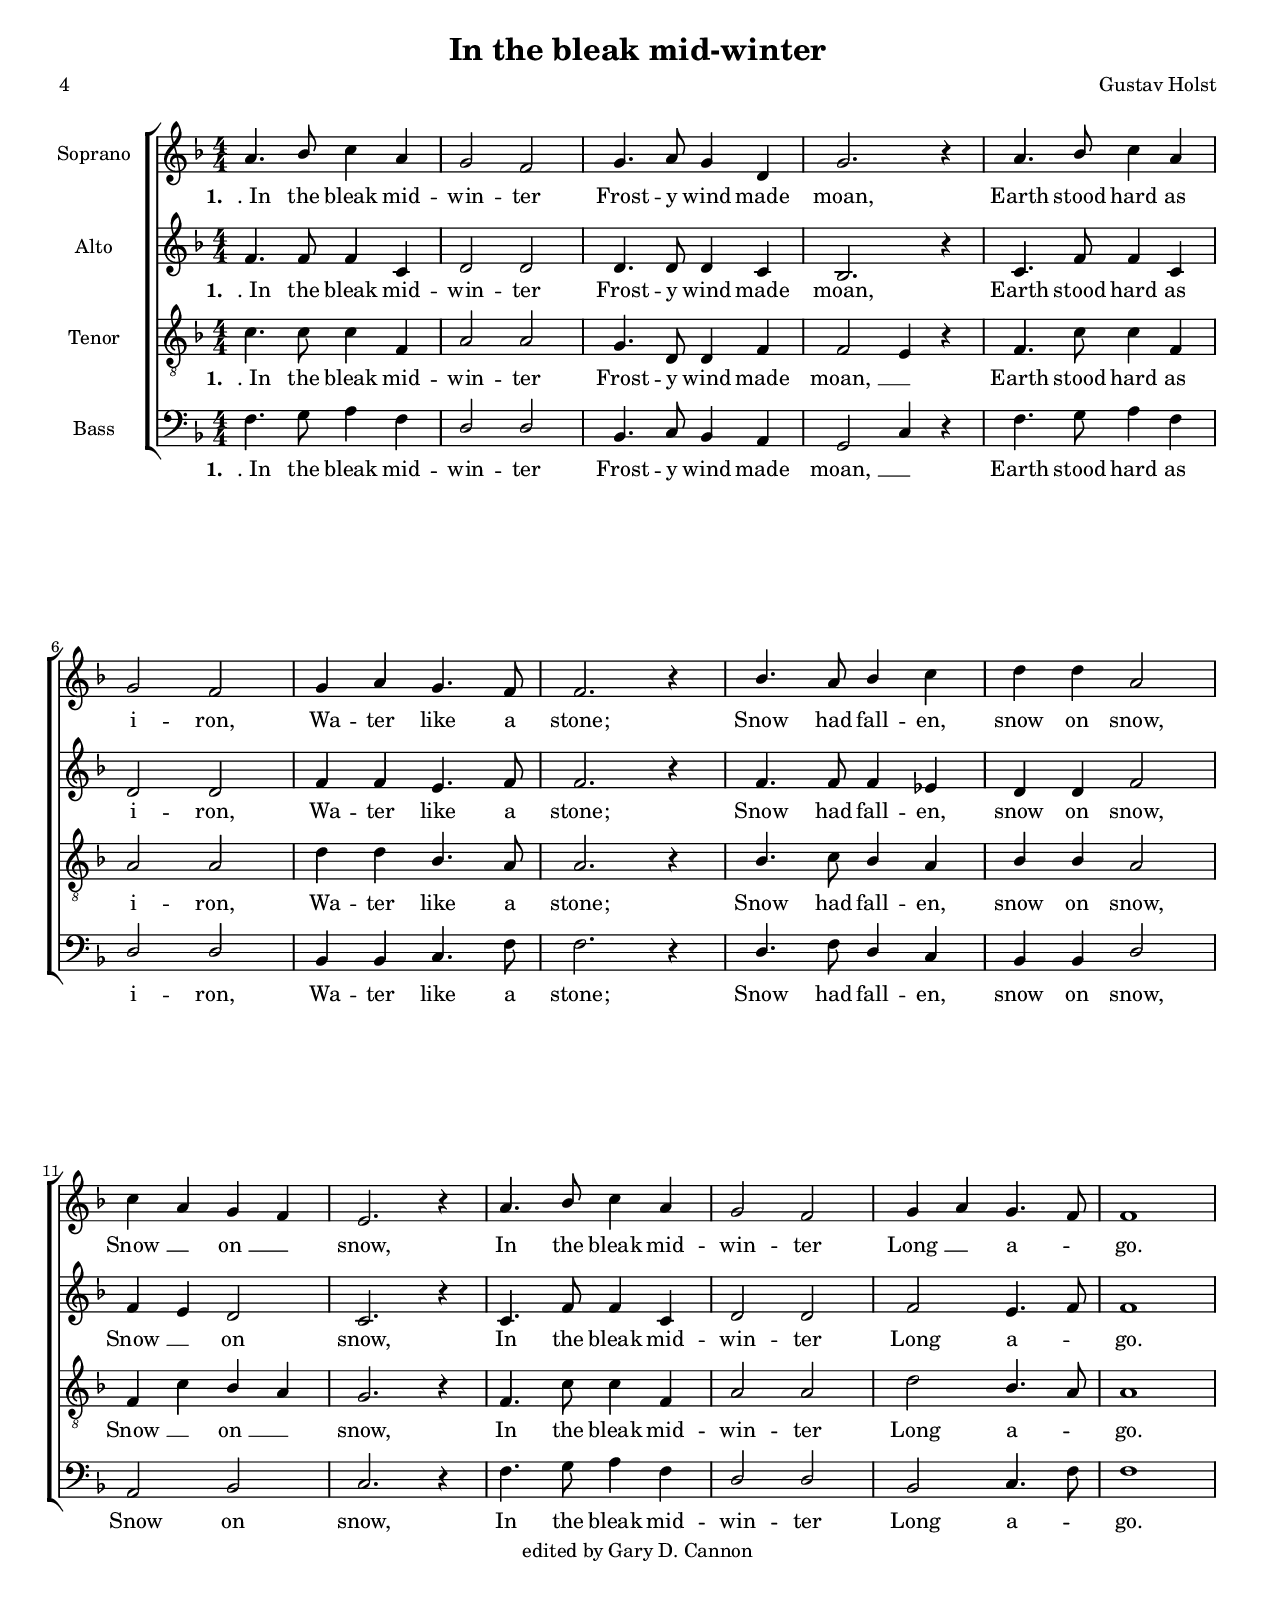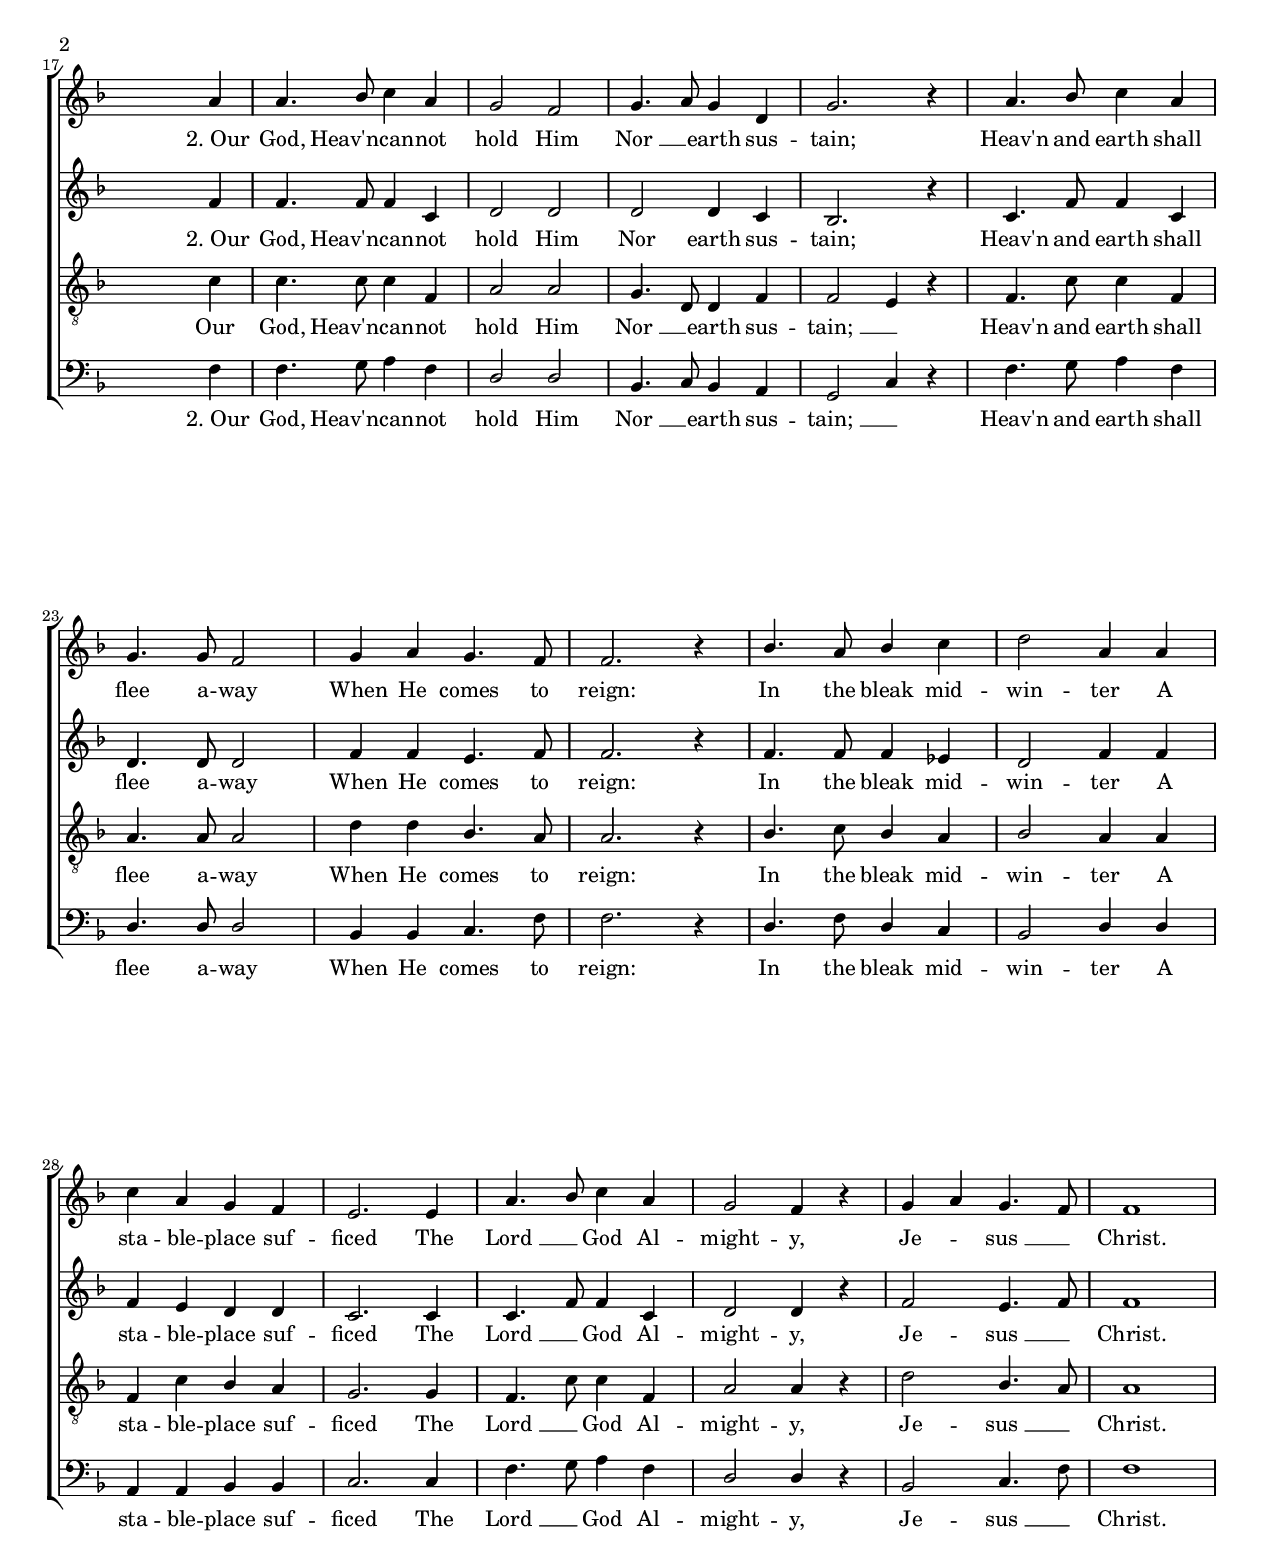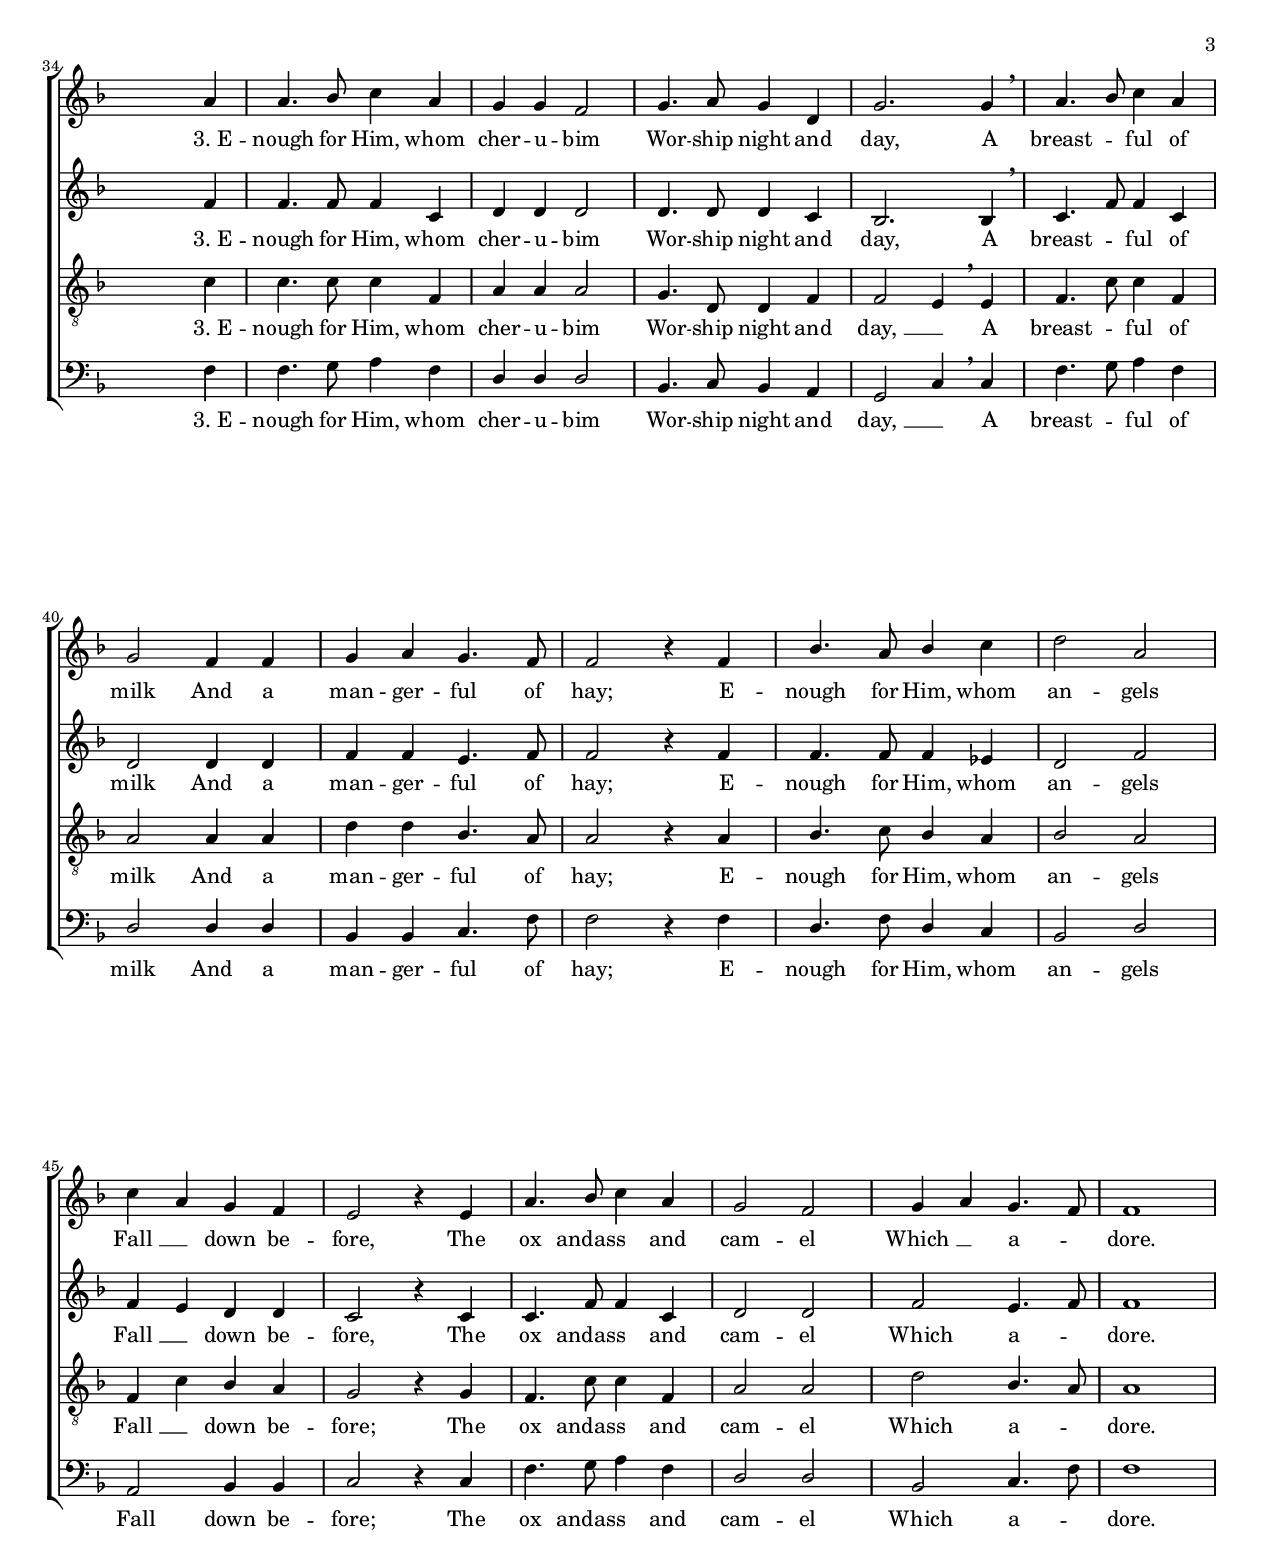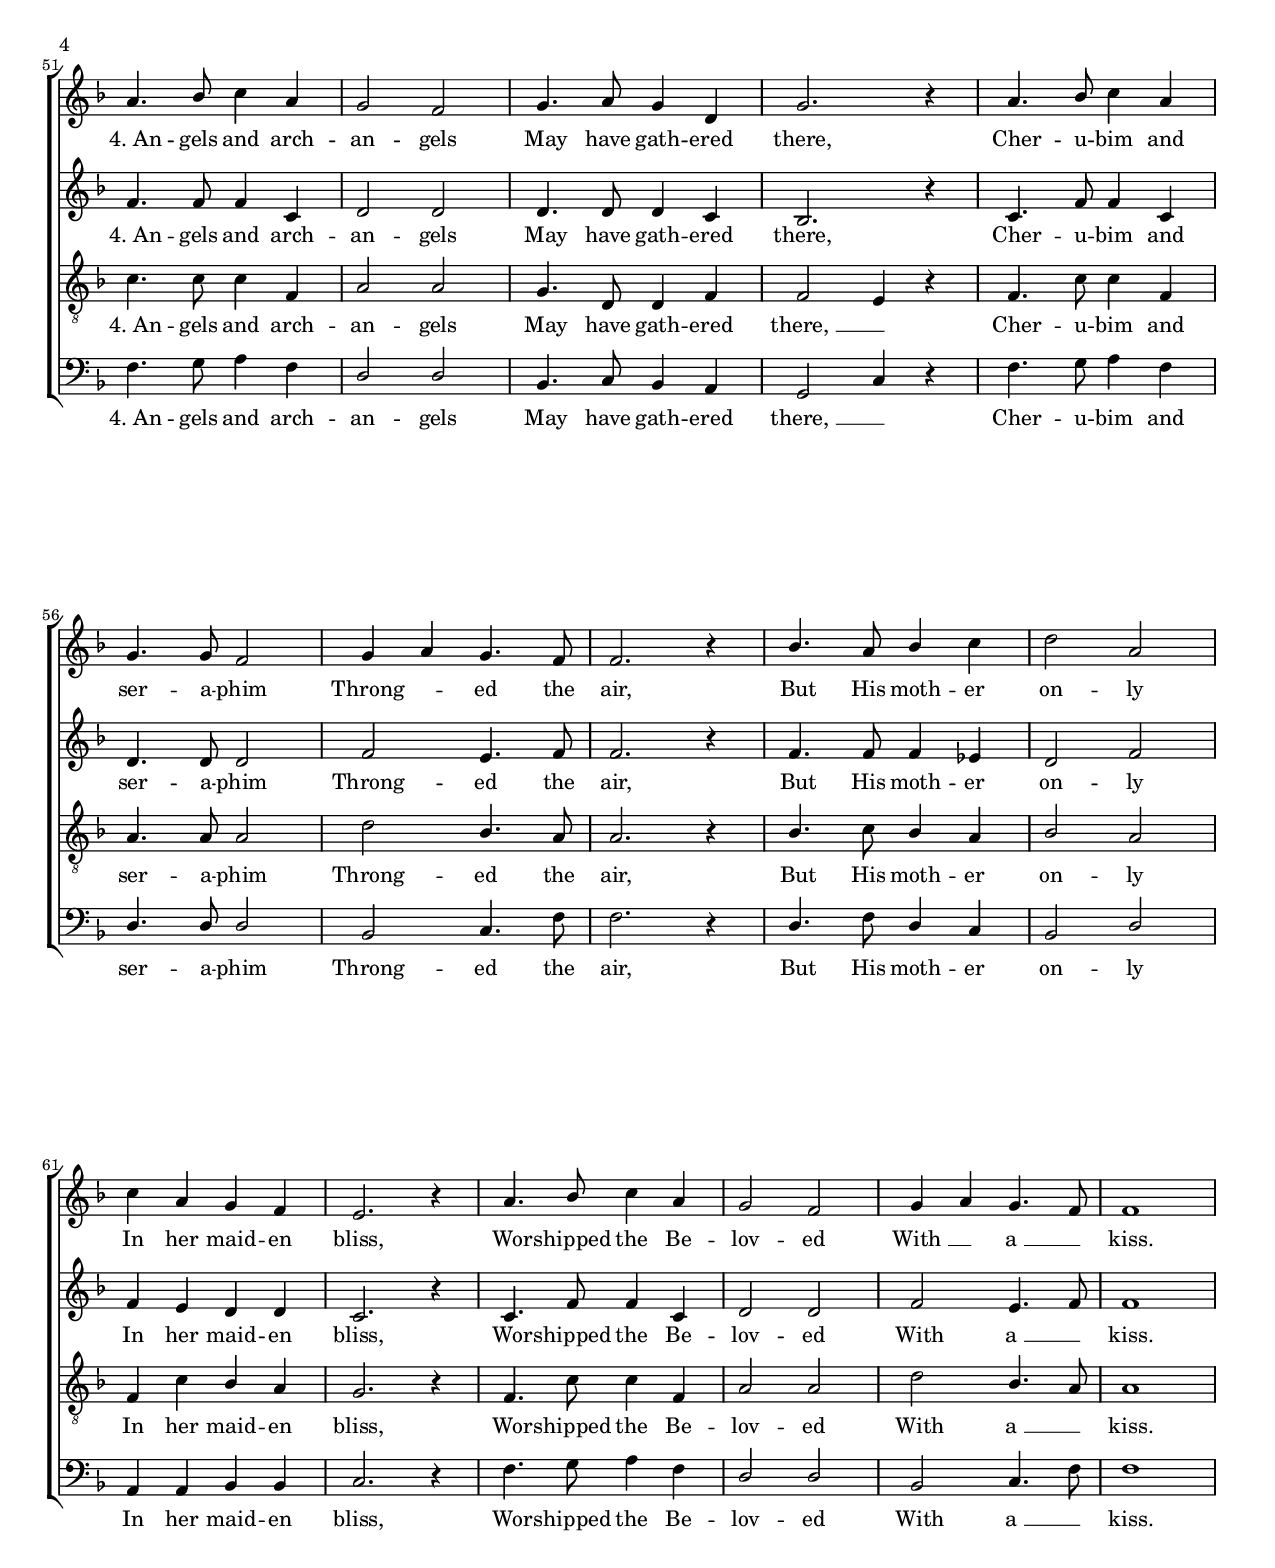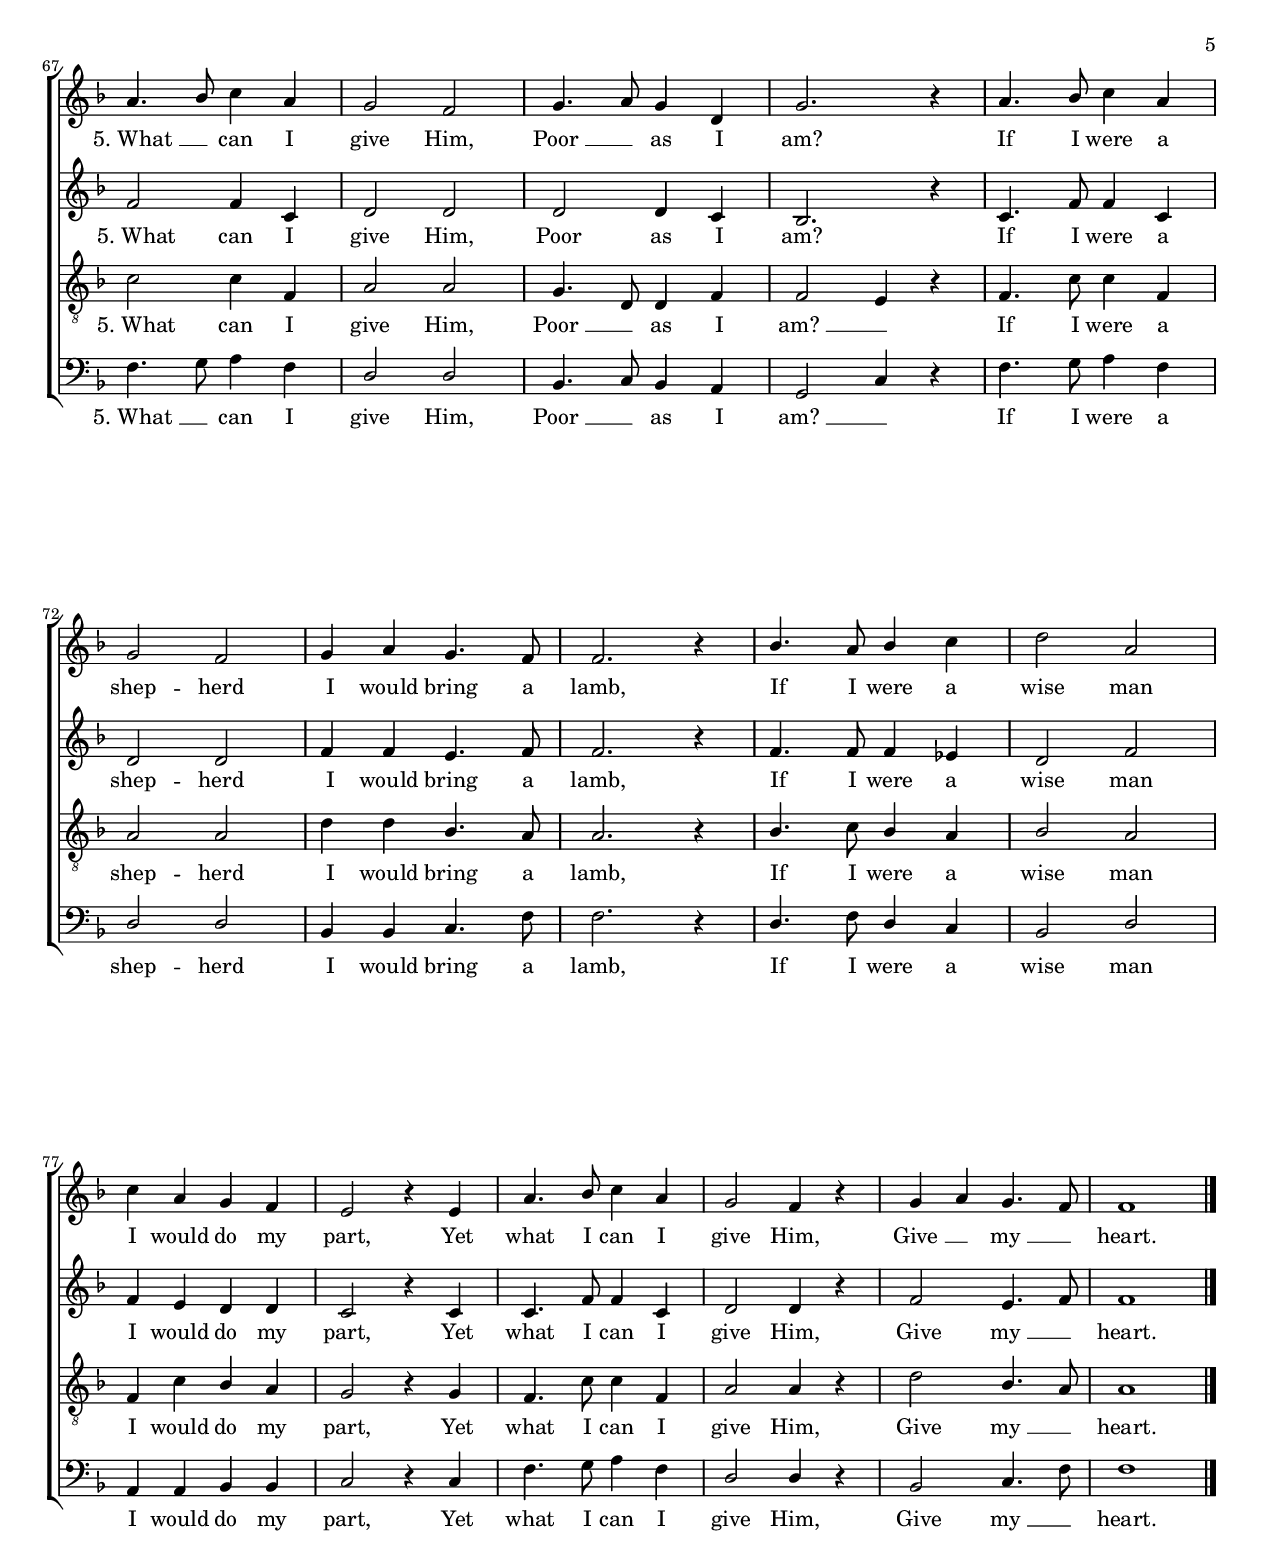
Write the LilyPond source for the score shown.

\version "2.24.1"
% automatically converted by musicxml2ly from /home/chrigu/Downloads/Holst_-_In_the_bleak_mid-winter.mxl
%\pointAndClickOff

\include "articulate.ly"

\header {
  title =  "In the bleak mid-winter"
  composer =  "Gustav Holst"
  poet =  "4"
  encodingsoftware =
  "PDFtoMusic Pro - 64-bits v1.7.4 Build 2421A (c) Myriad - http://www.myriad-online.com"
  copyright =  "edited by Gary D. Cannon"
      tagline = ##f
}

#(set-global-staff-size 16.947765714285715)
\paper {

  paper-width = 21.59\cm
  paper-height = 27.94\cm
  top-margin = 1.0\cm
  bottom-margin = 1.0\cm
  left-margin = 1.0\cm
  right-margin = 1.0\cm
  indent = 1.6607692307692308\cm
}
\layout {
  \context {
    \Score
    autoBeaming = ##f
  }
}
PartPOneVoiceOne =  {
  \clef "treble" \numericTimeSignature\time 4/4 \key f \major
  \stopStaff \override Staff.StaffSymbol.line-count = #5 \startStaff
  \pageBreak | % 1
  \stemUp a'4. \stemUp bes'8 \stemDown c''4 \stemUp a'4 | % 2
  \stemUp g'2 \stemUp f'2 | % 3
  \stemUp g'4. \stemUp a'8 \stemUp g'4 \stemUp d'4 | % 4
  \stemUp g'2. r4 | % 5
  \stemUp a'4. \stemUp bes'8 \stemDown c''4 \stemUp a'4 \break | % 6
  \stemUp g'2 \stemUp f'2 | % 7
  \stemUp g'4 \stemUp a'4 \stemUp g'4. \stemUp f'8 | % 8
  \stemUp f'2. r4 | % 9
  \stemUp bes'4. \stemUp a'8 \stemUp bes'4 \stemDown c''4 |
  \barNumberCheck #10
  \stemDown d''4 \stemDown d''4 \stemUp a'2 \break | % 11
  \stemDown c''4 \stemUp a'4 \stemUp g'4 \stemUp f'4 | % 12
  \stemUp e'2. r4 | % 13
  \stemUp a'4. \stemUp bes'8 \stemDown c''4 \stemUp a'4 | % 14
  \stemUp g'2 \stemUp f'2 | % 15
  \stemUp g'4 \stemUp a'4 \stemUp g'4. \stemUp f'8 | % 16
  \stemNeutral f'1 \pageBreak | % 17
  \stemUp s2. a'4 | % 18
  \stemUp a'4. \stemUp bes'8 \stemDown c''4 \stemUp a'4 | % 19
  \stemUp g'2 \stemUp f'2 | \barNumberCheck #20
  \stemUp g'4. \stemUp a'8 \stemUp g'4 \stemUp d'4 | % 21
  \stemUp g'2. r4 | % 22
  \stemUp a'4. \stemUp bes'8 \stemDown c''4 \stemUp a'4 \break | % 23
  \stemUp g'4. \stemUp g'8 \stemUp f'2 | % 24
  \stemUp g'4 \stemUp a'4 \stemUp g'4. \stemUp f'8 | % 25
  \stemUp f'2. r4 | % 26
  \stemUp bes'4. \stemUp a'8 \stemUp bes'4 \stemDown c''4 | % 27
  \stemDown d''2 \stemUp a'4 \stemUp a'4 \break | % 28
  \stemDown c''4 \stemUp a'4 \stemUp g'4 \stemUp f'4 | % 29
  \stemUp e'2. \stemUp e'4 | \barNumberCheck #30
  \stemUp a'4. \stemUp bes'8 \stemDown c''4 \stemUp a'4 | % 31
  \stemUp g'2 \stemUp f'4 r4 | % 32
  \stemUp g'4 \stemUp a'4 \stemUp g'4. \stemUp f'8 | % 33
  \stemNeutral f'1 \pageBreak | % 34
  \stemUp s2. a'4| % 35
  \stemUp a'4. \stemUp bes'8 \stemDown c''4 \stemUp a'4 | % 36
  \stemUp g'4 \stemUp g'4 \stemUp f'2 | % 37
  \stemUp g'4. \stemUp a'8 \stemUp g'4 \stemUp d'4 | % 38
  \stemUp g'2. \stemUp g'4 \breathe | % 39
  \stemUp a'4. \stemUp bes'8 \stemDown c''4 \stemUp a'4 \break |
  \barNumberCheck #40
  \stemUp g'2 \stemUp f'4 \stemUp f'4 | % 41
  \stemUp g'4 \stemUp a'4 \stemUp g'4. \stemUp f'8 | % 42
  \stemUp f'2 r4 \stemUp f'4 | % 43
  \stemUp bes'4. \stemUp a'8 \stemUp bes'4 \stemDown c''4 | % 44
  \stemDown d''2 \stemUp a'2 \break | % 45
  \stemDown c''4 \stemUp a'4 \stemUp g'4 \stemUp f'4 | % 46
  \stemUp e'2 r4 \stemUp e'4 | % 47
  \stemUp a'4. \stemUp bes'8 \stemDown c''4 \stemUp a'4 | % 48
  \stemUp g'2 \stemUp f'2 | % 49
  \stemUp g'4 \stemUp a'4 \stemUp g'4. \stemUp f'8 | \barNumberCheck
  #50
  \stemNeutral f'1 \pageBreak | % 51
  \stemUp a'4. \stemUp bes'8 \stemDown c''4 \stemUp a'4 | % 52
  \stemUp g'2 \stemUp f'2 | % 53
  \stemUp g'4. \stemUp a'8 \stemUp g'4 \stemUp d'4 | % 54
  \stemUp g'2. r4 | % 55
  \stemUp a'4. \stemUp bes'8 \stemDown c''4 \stemUp a'4 \break | % 56
  \stemUp g'4. \stemUp g'8 \stemUp f'2 | % 57
  \stemUp g'4 \stemUp a'4 \stemUp g'4. \stemUp f'8 | % 58
  \stemUp f'2. r4 | % 59
  \stemUp bes'4. \stemUp a'8 \stemUp bes'4 \stemDown c''4 |
  \barNumberCheck #60
  \stemDown d''2 \stemUp a'2 \break | % 61
  \stemDown c''4 \stemUp a'4 \stemUp g'4 \stemUp f'4 | % 62
  \stemUp e'2. r4 | % 63
  \stemUp a'4. \stemUp bes'8 \stemDown c''4 \stemUp a'4 | % 64
  \stemUp g'2 \stemUp f'2 | % 65
  \stemUp g'4 \stemUp a'4 \stemUp g'4. \stemUp f'8 | % 66
  \stemNeutral f'1 \pageBreak | % 67
  \stemUp a'4. \stemUp bes'8 \stemDown c''4 \stemUp a'4 | % 68
  \stemUp g'2 \stemUp f'2 | % 69
  \stemUp g'4. \stemUp a'8 \stemUp g'4 \stemUp d'4 | \barNumberCheck
  #70
  \stemUp g'2. r4 | % 71
  \stemUp a'4. \stemUp bes'8 \stemDown c''4 \stemUp a'4 \break | % 72
  \stemUp g'2 \stemUp f'2 | % 73
  \stemUp g'4 \stemUp a'4 \stemUp g'4. \stemUp f'8 | % 74
  \stemUp f'2. r4 | % 75
  \stemUp bes'4. \stemUp a'8 \stemUp bes'4 \stemDown c''4 | % 76
  \stemDown d''2 \stemUp a'2 \break | % 77
  \stemDown c''4 \stemUp a'4 \stemUp g'4 \stemUp f'4 | % 78
  \stemUp e'2 r4 \stemUp e'4 | % 79
  \stemUp a'4. \stemUp bes'8 \stemDown c''4 \stemUp a'4 |
  \barNumberCheck #80
  \stemUp g'2 \stemUp f'4 r4 | % 81
  \stemUp g'4 \stemUp a'4 \stemUp g'4. \stemUp f'8 | % 82
  \stemNeutral f'1 \bar "|."
}

PartPOneVoiceOneLyricsOne =  \lyricmode {
  \set ignoreMelismata = ##t
  "
. In" the bleak mid -- win -- ter "
Frost" -- y wind made "moan,"
  Earth stood hard as i -- "ron," "
Wa" -- ter like a "stone;" Snow
  had fall -- "en," snow on "snow," "
Snow " __\skip1 "on " __\skip1
  "snow," In the bleak mid -- win -- ter "
Long " __\skip1 a --\skip1
  "go." "
2. Our" "God," "Heav'ncan" --\skip1 not hold "
Him" "Nor "
  __\skip1 earth sus -- "tain;" "
Heav'n" and earth shall flee a --
  way "
When" He comes to "reign:" In the bleak mid -- win -- ter "
A"
  sta -- ble -- place suf -- ficed "
The" "Lord " __\skip1 God Al --
  might -- "y," "
Je" --\skip1 "sus " __\skip1 "Christ." "
3. E" --
  nough for "Him," whom cher -- u -- bim "
Wor" -- ship night and
  "day," "
A" breast --\skip1 ful of milk And a man -- ger -- ful of
  "hay;" "
E" -- nough for "Him," whom an -- gels "
Fall " __\skip1
  down be -- "fore," The ox andass\skip1 and cam -- el "
Which "
  __\skip1 a --\skip1 "dore." "
4. An" -- gels and arch -- an -- gels
  "
May" have gath -- ered "there," "
Cher" -- u -- bim and ser -- a
  -- phim Throng --\skip1 ed the "air," "
But" His moth -- er on -- ly
  In her maid -- en "bliss," "
Wor" -- shipped the Be -- lov -- ed
  "
With " __\skip1 "a " __\skip1 "kiss." "
5. What " __\skip1 can I
  give "Him," "Poor " __\skip1 as "
I" "am?" If I were a shep -- herd
  "
I" would bring a "lamb," "
If" I were a wise man I would do my
  "part," "
Yet" what I can I give "Him," "
Give " __\skip1 "my "
  __\skip1 "heart."
}

PartPTwoVoiceOne =  {
  \clef "treble" \numericTimeSignature\time 4/4 \key f \major
  \stopStaff \override Staff.StaffSymbol.line-count = #5 \startStaff
  \pageBreak | % 1
  \stemUp f'4. \stemUp f'8 \stemUp f'4 \stemUp c'4 | % 2
  \stemUp d'2 \stemUp d'2 | % 3
  \stemUp d'4. \stemUp d'8 \stemUp d'4 \stemUp c'4 | % 4
  \stemUp bes2. r4 | % 5
  \stemUp c'4. \stemUp f'8 \stemUp f'4 \stemUp c'4 \break | % 6
  \stemUp d'2 \stemUp d'2 | % 7
  \stemUp f'4 \stemUp f'4 \stemUp e'4. \stemUp f'8 | % 8
  \stemUp f'2. r4 | % 9
  \stemUp f'4. \stemUp f'8 \stemUp f'4 \stemUp es'4 | \barNumberCheck
  #10
  \stemUp d'4 \stemUp d'4 \stemUp f'2 \break | % 11
  \stemUp f'4 \stemUp e'4 \stemUp d'2 | % 12
  \stemUp c'2. r4 | % 13
  \stemUp c'4. \stemUp f'8 \stemUp f'4 \stemUp c'4 | % 14
  \stemUp d'2 \stemUp d'2 | % 15
  \stemUp f'2 \stemUp e'4. \stemUp f'8 | % 16
  \stemNeutral f'1 \pageBreak | % 17
  \stemUp s2. f'4 | % 18
  \stemUp f'4. \stemUp f'8 \stemUp f'4 \stemUp c'4 | % 19
  \stemUp d'2 \stemUp d'2 | \barNumberCheck #20
  \stemUp d'2 \stemUp d'4 \stemUp c'4 | % 21
  \stemUp bes2. r4 | % 22
  \stemUp c'4. \stemUp f'8 \stemUp f'4 \stemUp c'4 \break | % 23
  \stemUp d'4. \stemUp d'8 \stemUp d'2 | % 24
  \stemUp f'4 \stemUp f'4 \stemUp e'4. \stemUp f'8 | % 25
  \stemUp f'2. r4 | % 26
  \stemUp f'4. \stemUp f'8 \stemUp f'4 \stemUp es'4 | % 27
  \stemUp d'2 \stemUp f'4 \stemUp f'4 \break | % 28
  \stemUp f'4 \stemUp e'4 \stemUp d'4 \stemUp d'4 | % 29
  \stemUp c'2. \stemUp c'4 | \barNumberCheck #30
  \stemUp c'4. \stemUp f'8 \stemUp f'4 \stemUp c'4 | % 31
  \stemUp d'2 \stemUp d'4 r4 | % 32
  \stemUp f'2 \stemUp e'4. \stemUp f'8 | % 33
  \stemNeutral f'1 \pageBreak | % 34
  \stemUp s2. f'4 | % 35
  \stemUp f'4. \stemUp f'8 \stemUp f'4 \stemUp c'4 | % 36
  \stemUp d'4 \stemUp d'4 \stemUp d'2 | % 37
  \stemUp d'4. \stemUp d'8 \stemUp d'4 \stemUp c'4 | % 38
  \stemUp bes2. \stemUp bes4 \breathe | % 39
  \stemUp c'4. \stemUp f'8 \stemUp f'4 \stemUp c'4 \break |
  \barNumberCheck #40
  \stemUp d'2 \stemUp d'4 \stemUp d'4 | % 41
  \stemUp f'4 \stemUp f'4 \stemUp e'4. \stemUp f'8 | % 42
  \stemUp f'2 r4 \stemUp f'4 | % 43
  \stemUp f'4. \stemUp f'8 \stemUp f'4 \stemUp es'4 | % 44
  \stemUp d'2 \stemUp f'2 \break | % 45
  \stemUp f'4 \stemUp e'4 \stemUp d'4 \stemUp d'4 | % 46
  \stemUp c'2 r4 \stemUp c'4 | % 47
  \stemUp c'4. \stemUp f'8 \stemUp f'4 \stemUp c'4 | % 48
  \stemUp d'2 \stemUp d'2 | % 49
  \stemUp f'2 \stemUp e'4. \stemUp f'8 | \barNumberCheck #50
  \stemNeutral f'1 \pageBreak | % 51
  \stemUp f'4. \stemUp f'8 \stemUp f'4 \stemUp c'4 | % 52
  \stemUp d'2 \stemUp d'2 | % 53
  \stemUp d'4. \stemUp d'8 \stemUp d'4 \stemUp c'4 | % 54
  \stemUp bes2. r4 | % 55
  \stemUp c'4. \stemUp f'8 \stemUp f'4 \stemUp c'4 \break | % 56
  \stemUp d'4. \stemUp d'8 \stemUp d'2 | % 57
  \stemUp f'2 \stemUp e'4. \stemUp f'8 | % 58
  \stemUp f'2. r4 | % 59
  \stemUp f'4. \stemUp f'8 \stemUp f'4 \stemUp es'4 | \barNumberCheck
  #60
  \stemUp d'2 \stemUp f'2 \break | % 61
  \stemUp f'4 \stemUp e'4 \stemUp d'4 \stemUp d'4 | % 62
  \stemUp c'2. r4 | % 63
  \stemUp c'4. \stemUp f'8 \stemUp f'4 \stemUp c'4 | % 64
  \stemUp d'2 \stemUp d'2 | % 65
  \stemUp f'2 \stemUp e'4. \stemUp f'8 | % 66
  \stemNeutral f'1 \pageBreak | % 67
  \stemUp f'2 \stemUp f'4 \stemUp c'4 | % 68
  \stemUp d'2 \stemUp d'2 | % 69
  \stemUp d'2 \stemUp d'4 \stemUp c'4 | \barNumberCheck #70
  \stemUp bes2. r4 | % 71
  \stemUp c'4. \stemUp f'8 \stemUp f'4 \stemUp c'4 \break | % 72
  \stemUp d'2 \stemUp d'2 | % 73
  \stemUp f'4 \stemUp f'4 \stemUp e'4. \stemUp f'8 | % 74
  \stemUp f'2. r4 | % 75
  \stemUp f'4. \stemUp f'8 \stemUp f'4 \stemUp es'4 | % 76
  \stemUp d'2 \stemUp f'2 \break | % 77
  \stemUp f'4 \stemUp e'4 \stemUp d'4 \stemUp d'4 | % 78
  \stemUp c'2 r4 \stemUp c'4 | % 79
  \stemUp c'4. \stemUp f'8 \stemUp f'4 \stemUp c'4 | \barNumberCheck
  #80
  \stemUp d'2 \stemUp d'4 r4 | % 81
  \stemUp f'2 \stemUp e'4. \stemUp f'8 | % 82
  \stemNeutral f'1
}

PartPTwoVoiceOneLyricsOne =  \lyricmode {
  \set ignoreMelismata = ##t
  "
. In" the bleak mid -- win -- ter "
Frost" -- y wind made "moan,"
  Earth stood hard as i -- "ron," "
Wa" -- ter like a "stone;" Snow
  had fall -- "en," snow on "snow," "
Snow " __\skip1 on "snow," In
  the bleak mid -- win -- ter "
Long" a --\skip1 "go." "
2. Our"
  "God," "Heav'ncan" --\skip1 not hold "
Him" Nor earth sus -- "tain;"
  "
Heav'n" and earth shall flee a -- way "
When" He comes to "reign:"
  In the bleak mid -- win -- ter "
A" sta -- ble -- place suf -- ficed
  "
The" "Lord " __\skip1 God Al -- might -- "y," "
Je" -- "sus "
  __\skip1 "Christ." "
3. E" -- nough for "Him," whom cher -- u -- bim
  "
Wor" -- ship night and "day," "
A" breast --\skip1 ful of milk And
  a man -- ger -- ful of "hay;" "
E" -- nough for "Him," whom an --
  gels "
Fall " __\skip1 down be -- "fore," The ox andass\skip1 and
  cam -- el "
Which" a --\skip1 "dore." "
4. An" -- gels and arch --
  an -- gels "
May" have gath -- ered "there," "
Cher" -- u -- bim and
  ser -- a -- phim Throng -- ed the "air," "
But" His moth -- er on --
  ly In her maid -- en "bliss," "
Wor" -- shipped the Be -- lov -- ed
  "
With" "a " __\skip1 "kiss." "
5. What" can I give "Him," Poor as
  "
I" "am?" If I were a shep -- herd "
I" would bring a "lamb," "
If"
  I were a wise man I would do my "part," "
Yet" what I can I give
  "Him," "
Give" "my " __\skip1 "heart."
}

PartPThreeVoiceOne =  {
  \clef "treble_8" \numericTimeSignature\time 4/4 \key f \major
  \stopStaff \override Staff.StaffSymbol.line-count = #5 \startStaff
  \pageBreak | % 1
  \stemDown c'4. \stemDown c'8 \stemDown c'4 \stemUp f4 | % 2
  \stemUp a2 \stemUp a2 | % 3
  \stemUp g4. \stemUp d8 \stemUp d4 \stemUp f4 | % 4
  \stemUp f2 \stemUp e4 r4 | % 5
  \stemUp f4. \stemDown c'8 \stemDown c'4 \stemUp f4 \break | % 6
  \stemUp a2 \stemUp a2 | % 7
  \stemDown d'4 \stemDown d'4 \stemUp bes4. \stemUp a8 | % 8
  \stemUp a2. r4 | % 9
  \stemUp bes4. \stemDown c'8 \stemUp bes4 \stemUp a4 |
  \barNumberCheck #10
  \stemUp bes4 \stemUp bes4 \stemUp a2 \break | % 11
  \stemUp f4 \stemDown c'4 \stemUp bes4 \stemUp a4 | % 12
  \stemUp g2. r4 | % 13
  \stemUp f4. \stemDown c'8 \stemDown c'4 \stemUp f4 | % 14
  \stemUp a2 \stemUp a2 | % 15
  \stemDown d'2 \stemUp bes4. \stemUp a8 | % 16
  \stemNeutral a1 \pageBreak | % 17
  \stemDown s2. c'4 | % 18
  \stemDown c'4. \stemDown c'8 \stemDown c'4 \stemUp f4 | % 19
  \stemUp a2 \stemUp a2 | \barNumberCheck #20
  \stemUp g4. \stemUp d8 \stemUp d4 \stemUp f4 | % 21
  \stemUp f2 \stemUp e4 r4 | % 22
  \stemUp f4. \stemDown c'8 \stemDown c'4 \stemUp f4 \break | % 23
  \stemUp a4. \stemUp a8 \stemUp a2 | % 24
  \stemDown d'4 \stemDown d'4 \stemUp bes4. \stemUp a8 | % 25
  \stemUp a2. r4 | % 26
  \stemUp bes4. \stemDown c'8 \stemUp bes4 \stemUp a4 | % 27
  \stemUp bes2 \stemUp a4 \stemUp a4 \break | % 28
  \stemUp f4 \stemDown c'4 \stemUp bes4 \stemUp a4 | % 29
  \stemUp g2. \stemUp g4 | \barNumberCheck #30
  \stemUp f4. \stemDown c'8 \stemDown c'4 \stemUp f4 | % 31
  \stemUp a2 \stemUp a4 r4 | % 32
  \stemDown d'2 \stemUp bes4. \stemUp a8 | % 33
  \stemNeutral a1 \pageBreak | % 34
  \stemDown s2. c'4 | % 35
  \stemDown c'4. \stemDown c'8 \stemDown c'4 \stemUp f4 | % 36
  \stemUp a4 \stemUp a4 \stemUp a2 | % 37
  \stemUp g4. \stemUp d8 \stemUp d4 \stemUp f4 | % 38
  \stemUp f2 \stemUp e4 \breathe \stemUp e4 | % 39
  \stemUp f4. \stemDown c'8 \stemDown c'4 \stemUp f4 \break |
  \barNumberCheck #40
  \stemUp a2 \stemUp a4 \stemUp a4 | % 41
  \stemDown d'4 \stemDown d'4 \stemUp bes4. \stemUp a8 | % 42
  \stemUp a2 r4 \stemUp a4 | % 43
  \stemUp bes4. \stemDown c'8 \stemUp bes4 \stemUp a4 | % 44
  \stemUp bes2 \stemUp a2 \break | % 45
  \stemUp f4 \stemDown c'4 \stemUp bes4 \stemUp a4 | % 46
  \stemUp g2 r4 \stemUp g4 | % 47
  \stemUp f4. \stemDown c'8 \stemDown c'4 \stemUp f4 | % 48
  \stemUp a2 \stemUp a2 | % 49
  \stemDown d'2 \stemUp bes4. \stemUp a8 | \barNumberCheck #50
  \stemNeutral a1 \pageBreak | % 51
  \stemDown c'4. \stemDown c'8 \stemDown c'4 \stemUp f4 | % 52
  \stemUp a2 \stemUp a2 | % 53
  \stemUp g4. \stemUp d8 \stemUp d4 \stemUp f4 | % 54
  \stemUp f2 \stemUp e4 r4 | % 55
  \stemUp f4. \stemDown c'8 \stemDown c'4 \stemUp f4 \break | % 56
  \stemUp a4. \stemUp a8 \stemUp a2 | % 57
  \stemDown d'2 \stemUp bes4. \stemUp a8 | % 58
  \stemUp a2. r4 | % 59
  \stemUp bes4. \stemDown c'8 \stemUp bes4 \stemUp a4 |
  \barNumberCheck #60
  \stemUp bes2 \stemUp a2 \break | % 61
  \stemUp f4 \stemDown c'4 \stemUp bes4 \stemUp a4 | % 62
  \stemUp g2. r4 | % 63
  \stemUp f4. \stemDown c'8 \stemDown c'4 \stemUp f4 | % 64
  \stemUp a2 \stemUp a2 | % 65
  \stemDown d'2 \stemUp bes4. \stemUp a8 | % 66
  \stemNeutral a1 \pageBreak | % 67
  \stemDown c'2 \stemDown c'4 \stemUp f4 | % 68
  \stemUp a2 \stemUp a2 | % 69
  \stemUp g4. \stemUp d8 \stemUp d4 \stemUp f4 | \barNumberCheck #70
  \stemUp f2 \stemUp e4 r4 | % 71
  \stemUp f4. \stemDown c'8 \stemDown c'4 \stemUp f4 \break | % 72
  \stemUp a2 \stemUp a2 | % 73
  \stemDown d'4 \stemDown d'4 \stemUp bes4. \stemUp a8 | % 74
  \stemUp a2. r4 | % 75
  \stemUp bes4. \stemDown c'8 \stemUp bes4 \stemUp a4 | % 76
  \stemUp bes2 \stemUp a2 \break | % 77
  \stemUp f4 \stemDown c'4 \stemUp bes4 \stemUp a4 | % 78
  \stemUp g2 r4 \stemUp g4 | % 79
  \stemUp f4. \stemDown c'8 \stemDown c'4 \stemUp f4 | \barNumberCheck
  #80
  \stemUp a2 \stemUp a4 r4 | % 81
  \stemDown d'2 \stemUp bes4. \stemUp a8 | % 82
  \stemNeutral a1
}

PartPThreeVoiceOneLyricsOne =  \lyricmode {
  \set ignoreMelismata = ##t
  "
. In" the bleak mid -- win -- ter "
Frost" -- y wind made "moan, "
  __\skip1 Earth stood hard as i -- "ron," "
Wa" -- ter like a
  "stone;" Snow had fall -- "en," snow on "snow," "
Snow " __\skip1
  "on " __\skip1 "snow," In the bleak mid -- win -- ter "
Long" a
  --\skip1 "go." Our "God," "Heav'ncan" --\skip1 not hold "
Him"
  "Nor " __\skip1 earth sus -- "tain; " __\skip1 "
Heav'n" and earth
  shall flee a -- way "
When" He comes to "reign:" In the bleak mid --
  win -- ter "
A" sta -- ble -- place suf -- ficed "
The" "Lord "
  __\skip1 God Al -- might -- "y," "
Je" -- "sus " __\skip1 "Christ."
  "
3. E" -- nough for "Him," whom cher -- u -- bim "
Wor" -- ship
  night and "day, " __\skip1 "
A" breast --\skip1 ful of milk And a
  man -- ger -- ful of "hay;" "
E" -- nough for "Him," whom an -- gels
  "
Fall " __\skip1 down be -- "fore;" The ox andass\skip1 and cam --
  el "
Which" a --\skip1 "dore." "
4. An" -- gels and arch -- an --
  gels "
May" have gath -- ered "there, " __\skip1 "
Cher" -- u -- bim
  and ser -- a -- phim Throng -- ed the "air," "
But" His moth -- er
  on -- ly In her maid -- en "bliss," "
Wor" -- shipped the Be -- lov
  -- ed "
With" "a " __\skip1 "kiss." "
5. What" can I give "Him,"
  "Poor " __\skip1 as "
I" "am? " __\skip1 If I were a shep -- herd
  "
I" would bring a "lamb," "
If" I were a wise man I would do my
  "part," "
Yet" what I can I give "Him," "
Give" "my " __\skip1
  "heart."
}

PartPFourVoiceOne =  {
  \clef "bass" \numericTimeSignature\time 4/4 \key f \major \stopStaff
  \override Staff.StaffSymbol.line-count = #5 \startStaff \pageBreak | % 1
  \stemDown f4. \stemDown g8 \stemDown a4 \stemDown f4 | % 2
  \stemUp d2 \stemUp d2 | % 3
  \stemUp bes,4. \stemUp c8 \stemUp bes,4 \stemUp a,4 | % 4
  \stemUp g,2 \stemUp c4 r4 | % 5
  \stemDown f4. \stemDown g8 \stemDown a4 \stemDown f4 \break | % 6
  \stemUp d2 \stemUp d2 | % 7
  \stemUp bes,4 \stemUp bes,4 \stemUp c4. \stemDown f8 | % 8
  \stemDown f2. r4 | % 9
  \stemUp d4. \stemDown f8 \stemUp d4 \stemUp c4 | \barNumberCheck #10
  \stemUp bes,4 \stemUp bes,4 \stemUp d2 \break | % 11
  \stemUp a,2 \stemUp bes,2 | % 12
  \stemUp c2. r4 | % 13
  \stemDown f4. \stemDown g8 \stemDown a4 \stemDown f4 | % 14
  \stemUp d2 \stemUp d2 | % 15
  \stemUp bes,2 \stemUp c4. \stemDown f8 | % 16
  \stemNeutral f1 \pageBreak | % 17
  \stemDown s2. f4 | % 18
  \stemDown f4. \stemDown g8 \stemDown a4 \stemDown f4 | % 19
  \stemUp d2 \stemUp d2 | \barNumberCheck #20
  \stemUp bes,4. \stemUp c8 \stemUp bes,4 \stemUp a,4 | % 21
  \stemUp g,2 \stemUp c4 r4 | % 22
  \stemDown f4. \stemDown g8 \stemDown a4 \stemDown f4 \break | % 23
  \stemUp d4. \stemUp d8 \stemUp d2 | % 24
  \stemUp bes,4 \stemUp bes,4 \stemUp c4. \stemDown f8 | % 25
  \stemDown f2. r4 | % 26
  \stemUp d4. \stemDown f8 \stemUp d4 \stemUp c4 | % 27
  \stemUp bes,2 \stemUp d4 \stemUp d4 \break | % 28
  \stemUp a,4 \stemUp a,4 \stemUp bes,4 \stemUp bes,4 | % 29
  \stemUp c2. \stemUp c4 | \barNumberCheck #30
  \stemDown f4. \stemDown g8 \stemDown a4 \stemDown f4 | % 31
  \stemUp d2 \stemUp d4 r4 | % 32
  \stemUp bes,2 \stemUp c4. \stemDown f8 | % 33
  \stemNeutral f1 \pageBreak | % 34
  \stemDown s2. f4 | % 35
  \stemDown f4. \stemDown g8 \stemDown a4 \stemDown f4 | % 36
  \stemUp d4 \stemUp d4 \stemUp d2 | % 37
  \stemUp bes,4. \stemUp c8 \stemUp bes,4 \stemUp a,4 | % 38
  \stemUp g,2 \stemUp c4 \breathe \stemUp c4 | % 39
  \stemDown f4. \stemDown g8 \stemDown a4 \stemDown f4 \break |
  \barNumberCheck #40
  \stemUp d2 \stemUp d4 \stemUp d4 | % 41
  \stemUp bes,4 \stemUp bes,4 \stemUp c4. \stemDown f8 | % 42
  \stemDown f2 r4 \stemDown f4 | % 43
  \stemUp d4. \stemDown f8 \stemUp d4 \stemUp c4 | % 44
  \stemUp bes,2 \stemUp d2 \break | % 45
  \stemUp a,2 \stemUp bes,4 \stemUp bes,4 | % 46
  \stemUp c2 r4 \stemUp c4 | % 47
  \stemDown f4. \stemDown g8 \stemDown a4 \stemDown f4 | % 48
  \stemUp d2 \stemUp d2 | % 49
  \stemUp bes,2 \stemUp c4. \stemDown f8 | \barNumberCheck #50
  \stemNeutral f1 \pageBreak | % 51
  \stemDown f4. \stemDown g8 \stemDown a4 \stemDown f4 | % 52
  \stemUp d2 \stemUp d2 | % 53
  \stemUp bes,4. \stemUp c8 \stemUp bes,4 \stemUp a,4 | % 54
  \stemUp g,2 \stemUp c4 r4 | % 55
  \stemDown f4. \stemDown g8 \stemDown a4 \stemDown f4 \break | % 56
  \stemUp d4. \stemUp d8 \stemUp d2 | % 57
  \stemUp bes,2 \stemUp c4. \stemDown f8 | % 58
  \stemDown f2. r4 | % 59
  \stemUp d4. \stemDown f8 \stemUp d4 \stemUp c4 | \barNumberCheck #60
  \stemUp bes,2 \stemUp d2 \break | % 61
  \stemUp a,4 \stemUp a,4 \stemUp bes,4 \stemUp bes,4 | % 62
  \stemUp c2. r4 | % 63
  \stemDown f4. \stemDown g8 \stemDown a4 \stemDown f4 | % 64
  \stemUp d2 \stemUp d2 | % 65
  \stemUp bes,2 \stemUp c4. \stemDown f8 | % 66
  \stemNeutral f1 \pageBreak | % 67
  \stemDown f4. \stemDown g8 \stemDown a4 \stemDown f4 | % 68
  \stemUp d2 \stemUp d2 | % 69
  \stemUp bes,4. \stemUp c8 \stemUp bes,4 \stemUp a,4 |
  \barNumberCheck #70
  \stemUp g,2 \stemUp c4 r4 | % 71
  \stemDown f4. \stemDown g8 \stemDown a4 \stemDown f4 \break | % 72
  \stemUp d2 \stemUp d2 | % 73
  \stemUp bes,4 \stemUp bes,4 \stemUp c4. \stemDown f8 | % 74
  \stemDown f2. r4 | % 75
  \stemUp d4. \stemDown f8 \stemUp d4 \stemUp c4 | % 76
  \stemUp bes,2 \stemUp d2 \break | % 77
  \stemUp a,4 \stemUp a,4 \stemUp bes,4 \stemUp bes,4 | % 78
  \stemUp c2 r4 \stemUp c4 | % 79
  \stemDown f4. \stemDown g8 \stemDown a4 \stemDown f4 |
  \barNumberCheck #80
  \stemUp d2 \stemUp d4 r4 | % 81
  \stemUp bes,2 \stemUp c4. \stemDown f8 | % 82
  \stemNeutral f1
}

PartPFourVoiceOneLyricsOne =  \lyricmode {
  \set ignoreMelismata = ##t
  "
. In" the bleak mid -- win -- ter "
Frost" -- y wind made "moan, "
  __\skip1 Earth stood hard as i -- "ron," "
Wa" -- ter like a
  "stone;" Snow had fall -- "en," snow on "snow," "
Snow" on "snow,"
  In the bleak mid -- win -- ter "
Long" a --\skip1 "go." "
2. Our"
  "God," "Heav'ncan" --\skip1 not hold "
Him" "Nor " __\skip1 earth
  sus -- "tain; " __\skip1 "
Heav'n" and earth shall flee a -- way
  "
When" He comes to "reign:" In the bleak mid -- win -- ter "
A" sta
  -- ble -- place suf -- ficed "
The" "Lord " __\skip1 God Al -- might
  -- "y," "
Je" -- "sus " __\skip1 "Christ." "
3. E" -- nough for
  "Him," whom cher -- u -- bim "
Wor" -- ship night and "day, "
  __\skip1 "
A" breast --\skip1 ful of milk And a man -- ger -- ful of
  "hay;" "
E" -- nough for "Him," whom an -- gels "
Fall" down be --
  "fore;" The ox andass\skip1 and cam -- el "
Which" a --\skip1
  "dore." "
4. An" -- gels and arch -- an -- gels "
May" have gath --
  ered "there, " __\skip1 "
Cher" -- u -- bim and ser -- a -- phim
  Throng -- ed the "air," "
But" His moth -- er on -- ly In her maid
  -- en "bliss," "
Wor" -- shipped the Be -- lov -- ed "
With" "a "
  __\skip1 "kiss." "
5. What " __\skip1 can I give "Him," "Poor "
  __\skip1 as "
I" "am? " __\skip1 If I were a shep -- herd "
I" would
  bring a "lamb," "
If" I were a wise man I would do my "part," "
Yet"
  what I can I give "Him," "
Give" "my " __\skip1 "heart."
}


rehearsalMidi = #
(define-music-function
 (parser location name midiInstrument lyrics) (string? string? ly:music?)
 #{
   \unfoldRepeats <<
     \new Staff = "soprano" \new Voice = "soprano" { \PartPOneVoiceOne }
     \new Staff = "alto" \new Voice = "alto" { \PartPTwoVoiceOne }
     \new Staff = "tenor" \new Voice = "tenor" { \PartPThreeVoiceOne}
     \new Staff = "bass" \new Voice = "bass" { \PartPFourVoiceOne }
     \context Staff = $name {
       \set Score.midiMinimumVolume = #0.5
       \set Score.midiMaximumVolume = #0.5
       \set Score.tempoWholesPerMinute = #(ly:make-moment 120 4)
       \set Staff.midiMinimumVolume = #0.8
       \set Staff.midiMaximumVolume = #1.0
       \set Staff.midiInstrument = $midiInstrument
     }
     \new Lyrics \with {
       alignBelowContext = $name
     } \lyricsto $name $lyrics
   >>
 #})

% The score definition
\score {
  <<

    \new StaffGroup \with { \hide SpanBar }

    <<
      \new Staff
      <<
        \set Staff.instrumentName = "Soprano"

        \context Staff <<
          \mergeDifferentlyDottedOn\mergeDifferentlyHeadedOn
          \context Voice = "PartPOneVoiceOne" {  \PartPOneVoiceOne }
          \new Lyrics \lyricsto "PartPOneVoiceOne" { \set stanza = "1." \PartPOneVoiceOneLyricsOne }
        >>
      >>
      \new Staff
      <<
        \set Staff.instrumentName = "Alto"

        \context Staff <<
          \mergeDifferentlyDottedOn\mergeDifferentlyHeadedOn
          \context Voice = "PartPTwoVoiceOne" {  \PartPTwoVoiceOne }
          \new Lyrics \lyricsto "PartPTwoVoiceOne" { \set stanza = "1." \PartPTwoVoiceOneLyricsOne }
        >>
      >>
      \new Staff
      <<
        \set Staff.instrumentName = "Tenor"

        \context Staff <<
          \mergeDifferentlyDottedOn\mergeDifferentlyHeadedOn
          \context Voice = "PartPThreeVoiceOne" {  \PartPThreeVoiceOne }
          \new Lyrics \lyricsto "PartPThreeVoiceOne" { \set stanza = "1." \PartPThreeVoiceOneLyricsOne }
        >>
      >>
      \new Staff
      <<
        \set Staff.instrumentName = "Bass"

        \context Staff <<
          \mergeDifferentlyDottedOn\mergeDifferentlyHeadedOn
          \context Voice = "PartPFourVoiceOne" {  \PartPFourVoiceOne }
          \new Lyrics \lyricsto "PartPFourVoiceOne" { \set stanza = "1." \PartPFourVoiceOneLyricsOne }
        >>
      >>

    >>

  >>
  \layout {}
}
\score {
  \unfoldRepeats \articulate {

    \new StaffGroup \with { \hide SpanBar }

    <<
      \new Staff
      <<
        \set Staff.instrumentName = "Soprano"
        \set Staff.midiInstrument = "choir aahs"

        \context Staff <<
          \mergeDifferentlyDottedOn\mergeDifferentlyHeadedOn
          \context Voice = "PartPOneVoiceOne" {  \PartPOneVoiceOne }
          \new Lyrics \lyricsto "PartPOneVoiceOne" { \set stanza = "1." \PartPOneVoiceOneLyricsOne }
        >>
      >>
      \new Staff
      <<
        \set Staff.instrumentName = "Alto"
        \set Staff.midiInstrument = "choir aahs"

        \context Staff <<
          \mergeDifferentlyDottedOn\mergeDifferentlyHeadedOn
          \context Voice = "PartPTwoVoiceOne" {  \PartPTwoVoiceOne }
          \new Lyrics \lyricsto "PartPTwoVoiceOne" { \set stanza = "1." \PartPTwoVoiceOneLyricsOne }
        >>
      >>
      \new Staff
      <<
        \set Staff.instrumentName = "Tenor"
        \set Staff.midiInstrument = "choir aahs"

        \context Staff <<
          \mergeDifferentlyDottedOn\mergeDifferentlyHeadedOn
          \context Voice = "PartPThreeVoiceOne" {  \PartPThreeVoiceOne }
          \new Lyrics \lyricsto "PartPThreeVoiceOne" { \set stanza = "1." \PartPThreeVoiceOneLyricsOne }
        >>
      >>
      \new Staff
      <<
        \set Staff.instrumentName = "Bass"
        \set Staff.midiInstrument = "choir aahs"

        \context Staff <<
          \mergeDifferentlyDottedOn\mergeDifferentlyHeadedOn
          \context Voice = "PartPFourVoiceOne" {  \PartPFourVoiceOne }
          \new Lyrics \lyricsto "PartPFourVoiceOne" { \set stanza = "1." \PartPFourVoiceOneLyricsOne }
        >>
      >>

    >>

  }
  \midi {\tempo 4 = 120 }
}

% MIDI-Dateien zum Proben:
\book {
  \bookOutputSuffix "soprano"
  \score {
    \rehearsalMidi "soprano" "soprano sax" \PartPFourVoiceOneLyricsOne
    \midi { }
  }
}

\book {
  \bookOutputSuffix "alto"
  \score {
    \rehearsalMidi "alto" "soprano sax" \PartPFourVoiceOneLyricsOne
    \midi { }
  }
}

\book {
  \bookOutputSuffix "tenor"
  \score {
    \rehearsalMidi "tenor" "tenor sax" \PartPFourVoiceOneLyricsOne
    \midi { }
  }
}

\book {
  \bookOutputSuffix "bass"
  \score {
    \rehearsalMidi "bass" "tenor sax" \PartPFourVoiceOneLyricsOne
    \midi { }
  }
}

